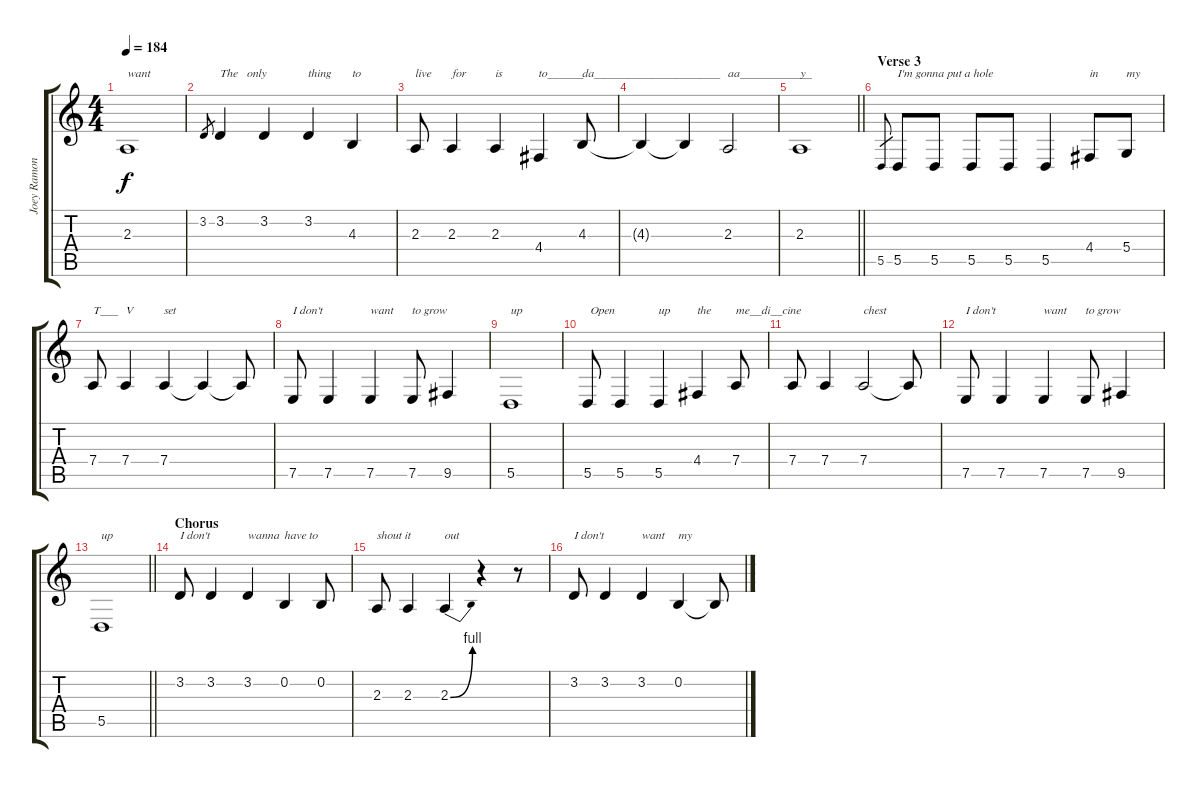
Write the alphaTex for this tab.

\track ("Joey Ramone" "Joey Ramon") {instrument synthbrass1}
\staff {score tabs}
\tuning (E4 B3 G3 D3 A2 E2) {hide}
\ts (4 4)
\tempo 184
\clef g2
\ks c
2.3.1{txt "want" dy f} |
3.2.8{gr} 3.2.4{txt "The   only"} 3.2.4 3.2.4{txt "thing"} 4.3.4{txt "to"} |
2.3.8{txt "live"} 2.3.4{txt "for"} 2.3.4{txt "is"} 4.4.4{txt "to______"} 4.3.8{txt "da_____________________"} |
4.3{t}.4 4.3{t}.4 2.3.2{txt "aa____________"} |
\barLineRight lightlight
2.3.1{txt "y"} |
\section ("" "Verse 3")
5.5.8{gr} 5.5.8{txt "I'm gonna put a hole"} 5.5.8 5.5.8 5.5.8 5.5.4 4.4.8{txt "in"} 5.4.8{txt "my"} |
7.4.8{txt "T___"} 7.4.4{txt "V"} 7.4.4{txt "set"} 7.4{t}.4 7.4{t}.8 |
7.5.8{txt "I don't"} 7.5.4 7.5.4{txt "want"} 7.5.8{txt "to grow"} 9.5.4 |
5.5.1{txt "up"} |
5.5.8{txt " Open"} 5.5.4 5.5.4{txt "up"} 4.4.4{txt "the"} 7.4.8{txt "me__di__cine"} |
7.4.8 7.4.4 7.4.2{txt "chest"} 7.4{t}.8 |
7.5.8{txt "I don't"} 7.5.4 7.5.4{txt "want"} 7.5.8{txt "to grow"} 9.5.4 |
\barLineRight lightlight
5.5.1{txt "up"} |
\section ("" "Chorus")
3.2.8{txt "I don't"} 3.2.4 3.2.4{txt "wanna"} 0.2.4{txt "have to"} 0.2.8 |
2.3.8{txt "shout it"} 2.3.4 2.3{be (bend 0 0 60 4)}.4{txt "out"} r.4 r.8 |
3.2.8{txt "I don't"} 3.2.4 3.2.4{txt "want"} 0.2.4{txt "my"} 0.2{t}.8
